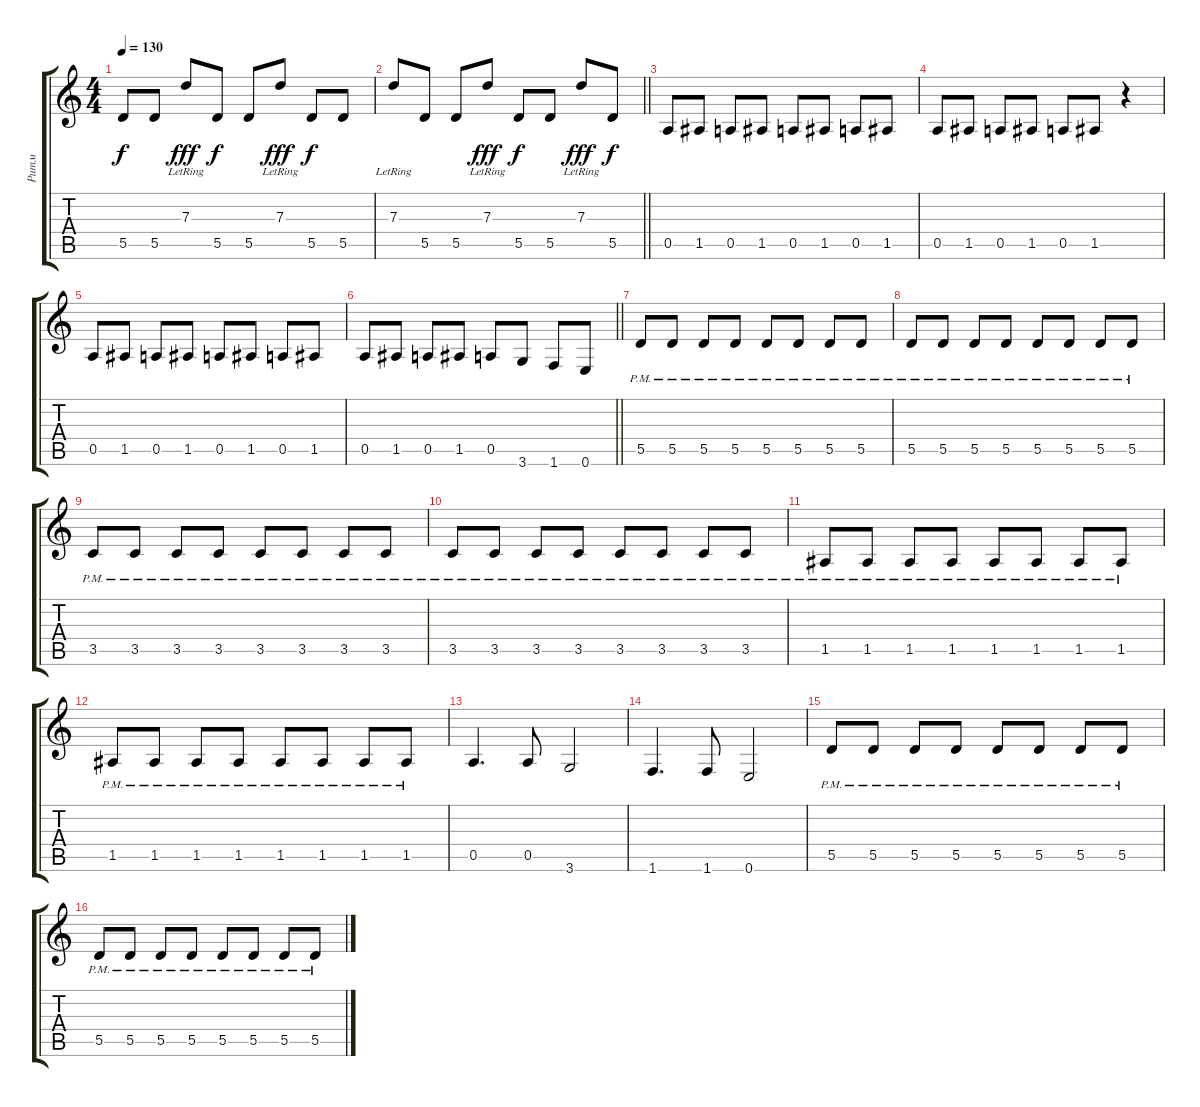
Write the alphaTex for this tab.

\track ("Ритм" "Ритм") {instrument acousticguitarnylon}
\staff {score tabs}
\tuning (E4 B3 G3 D3 A2 E2) {hide}
\ts (4 4)
\tempo 130
\clef g2
\ks c
5.5.8{dy f} 5.5.8 7.3{lr}.8{dy fff} 5.5.8{dy f} 5.5.8 7.3{lr}.8{dy fff} 5.5.8{dy f} 5.5.8 |
\barLineRight lightlight
7.3{lr}.8 5.5.8 5.5.8 7.3{lr}.8{dy fff} 5.5.8{dy f} 5.5.8 7.3{lr}.8{dy fff} 5.5.8{dy f} |
0.5.8{instrument overdrivenguitar} 1.5.8 0.5.8 1.5.8 0.5.8 1.5.8 0.5.8 1.5.8 |
0.5.8 1.5.8 0.5.8 1.5.8 0.5.8 1.5.8 r.4 |
0.5.8 1.5.8 0.5.8 1.5.8 0.5.8 1.5.8 0.5.8 1.5.8 |
\barLineRight lightlight
0.5.8 1.5.8 0.5.8 1.5.8 0.5.8 3.6.8 1.6.8 0.6.8 |
5.5{pm}.8 5.5{pm}.8 5.5{pm}.8 5.5{pm}.8 5.5{pm}.8 5.5{pm}.8 5.5{pm}.8 5.5{pm}.8 |
5.5{pm}.8 5.5{pm}.8 5.5{pm}.8 5.5{pm}.8 5.5{pm}.8 5.5{pm}.8 5.5{pm}.8 5.5{pm}.8 |
3.5{pm}.8 3.5{pm}.8 3.5{pm}.8 3.5{pm}.8 3.5{pm}.8 3.5{pm}.8 3.5{pm}.8 3.5{pm}.8 |
3.5{pm}.8 3.5{pm}.8 3.5{pm}.8 3.5{pm}.8 3.5{pm}.8 3.5{pm}.8 3.5{pm}.8 3.5{pm}.8 |
1.5{pm}.8 1.5{pm}.8 1.5{pm}.8 1.5{pm}.8 1.5{pm}.8 1.5{pm}.8 1.5{pm}.8 1.5{pm}.8 |
1.5{pm}.8 1.5{pm}.8 1.5{pm}.8 1.5{pm}.8 1.5{pm}.8 1.5{pm}.8 1.5{pm}.8 1.5{pm}.8 |
0.5.4{d} 0.5.8 3.6.2 |
1.6.4{d} 1.6.8 0.6.2 |
5.5{pm}.8 5.5{pm}.8 5.5{pm}.8 5.5{pm}.8 5.5{pm}.8 5.5{pm}.8 5.5{pm}.8 5.5{pm}.8 |
5.5{pm}.8 5.5{pm}.8 5.5{pm}.8 5.5{pm}.8 5.5{pm}.8 5.5{pm}.8 5.5{pm}.8 5.5{pm}.8
